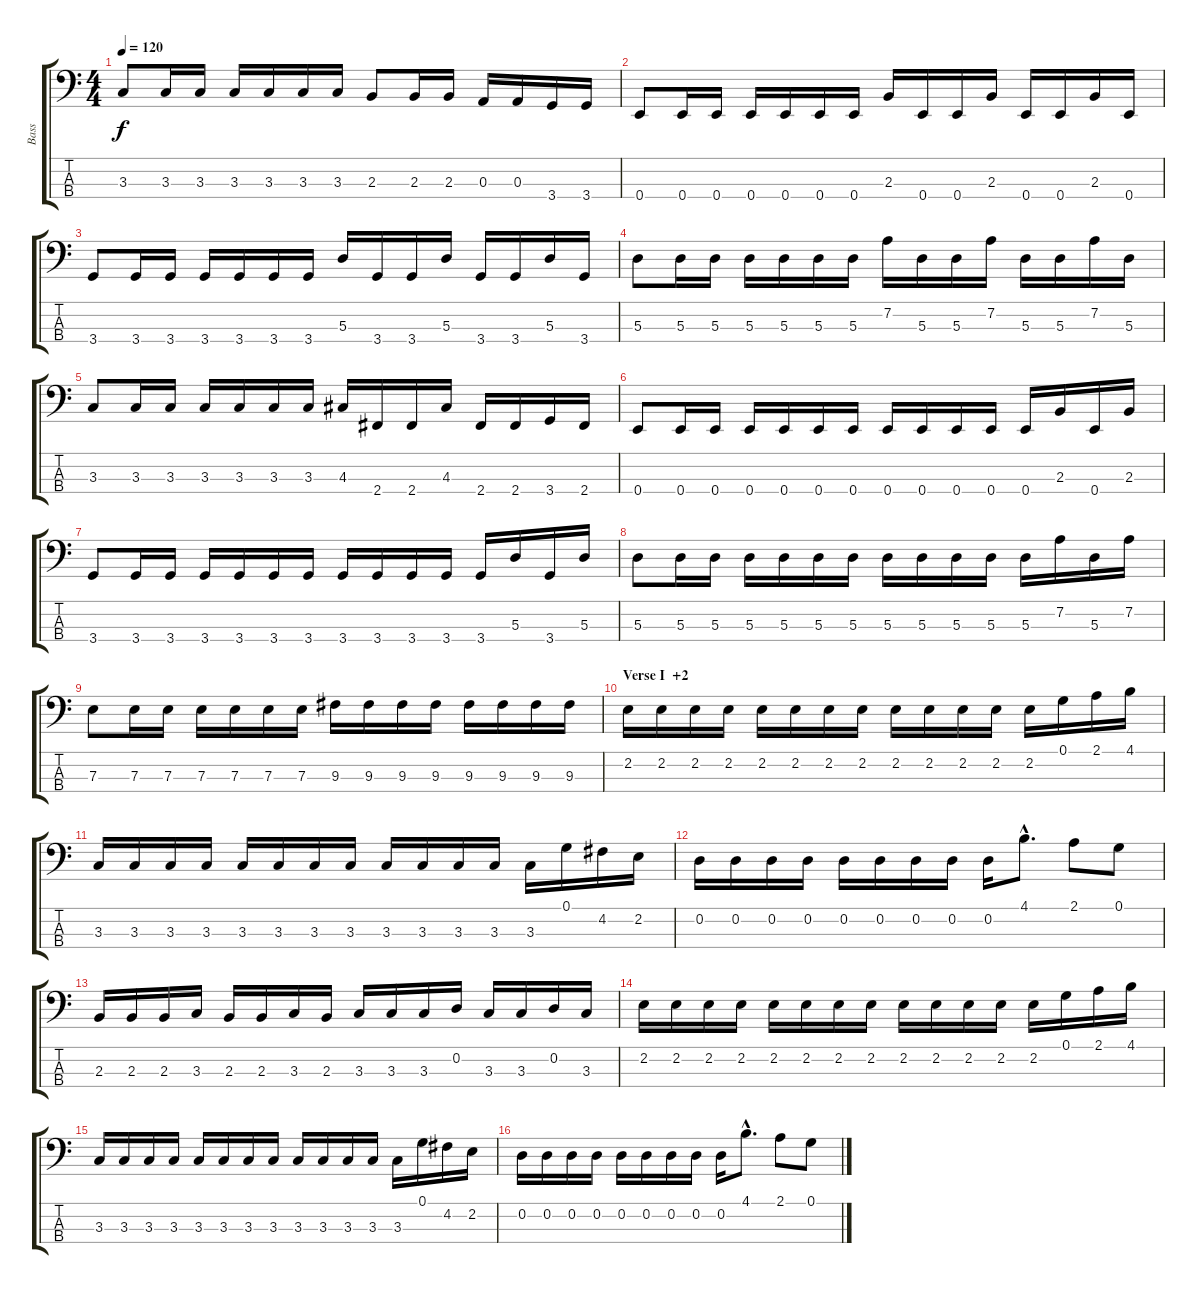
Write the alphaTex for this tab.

\track ("Bass" "Bass") {instrument electricbassfinger}
\staff {score tabs}
\tuning (G2 D2 A1 E1) {hide}
\ts (4 4)
\tempo 120
\clef f4
\ks c
3.3.8{dy f} 3.3.16 3.3.16 3.3.16 3.3.16 3.3.16 3.3.16 2.3.8 2.3.16 2.3.16 0.3.16 0.3.16 3.4.16 3.4.16 |
0.4.8 0.4.16 0.4.16 0.4.16 0.4.16 0.4.16 0.4.16 2.3.16 0.4.16 0.4.16 2.3.16 0.4.16 0.4.16 2.3.16 0.4.16 |
3.4.8 3.4.16 3.4.16 3.4.16 3.4.16 3.4.16 3.4.16 5.3.16 3.4.16 3.4.16 5.3.16 3.4.16 3.4.16 5.3.16 3.4.16 |
5.3.8 5.3.16 5.3.16 5.3.16 5.3.16 5.3.16 5.3.16 7.2.16 5.3.16 5.3.16 7.2.16 5.3.16 5.3.16 7.2.16 5.3.16 |
3.3.8 3.3.16 3.3.16 3.3.16 3.3.16 3.3.16 3.3.16 4.3.16 2.4.16 2.4.16 4.3.16 2.4.16 2.4.16 3.4.16 2.4.16 |
0.4.8 0.4.16 0.4.16 0.4.16 0.4.16 0.4.16 0.4.16 0.4.16 0.4.16 0.4.16 0.4.16 0.4.16 2.3.16 0.4.16 2.3.16 |
3.4.8 3.4.16 3.4.16 3.4.16 3.4.16 3.4.16 3.4.16 3.4.16 3.4.16 3.4.16 3.4.16 3.4.16 5.3.16 3.4.16 5.3.16 |
5.3.8 5.3.16 5.3.16 5.3.16 5.3.16 5.3.16 5.3.16 5.3.16 5.3.16 5.3.16 5.3.16 5.3.16 7.2.16 5.3.16 7.2.16 |
7.3.8 7.3.16 7.3.16 7.3.16 7.3.16 7.3.16 7.3.16 9.3.16 9.3.16 9.3.16 9.3.16 9.3.16 9.3.16 9.3.16 9.3.16 |
\section ("" "Verse I  +2")
2.2.16 2.2.16 2.2.16 2.2.16 2.2.16 2.2.16 2.2.16 2.2.16 2.2.16 2.2.16 2.2.16 2.2.16 2.2.16 0.1.16 2.1.16 4.1.16 |
3.3.16 3.3.16 3.3.16 3.3.16 3.3.16 3.3.16 3.3.16 3.3.16 3.3.16 3.3.16 3.3.16 3.3.16 3.3.16 0.1.16 4.2.16 2.2.16 |
0.2.16 0.2.16 0.2.16 0.2.16 0.2.16 0.2.16 0.2.16 0.2.16 0.2.16 4.1{hac}.8{d} 2.1.8 0.1.8 |
2.3.16 2.3.16 2.3.16 3.3.16 2.3.16 2.3.16 3.3.16 2.3.16 3.3.16 3.3.16 3.3.16 0.2.16 3.3.16 3.3.16 0.2.16 3.3.16 |
2.2.16 2.2.16 2.2.16 2.2.16 2.2.16 2.2.16 2.2.16 2.2.16 2.2.16 2.2.16 2.2.16 2.2.16 2.2.16 0.1.16 2.1.16 4.1.16 |
3.3.16 3.3.16 3.3.16 3.3.16 3.3.16 3.3.16 3.3.16 3.3.16 3.3.16 3.3.16 3.3.16 3.3.16 3.3.16 0.1.16 4.2.16 2.2.16 |
0.2.16 0.2.16 0.2.16 0.2.16 0.2.16 0.2.16 0.2.16 0.2.16 0.2.16 4.1{hac}.8{d} 2.1.8 0.1.8
